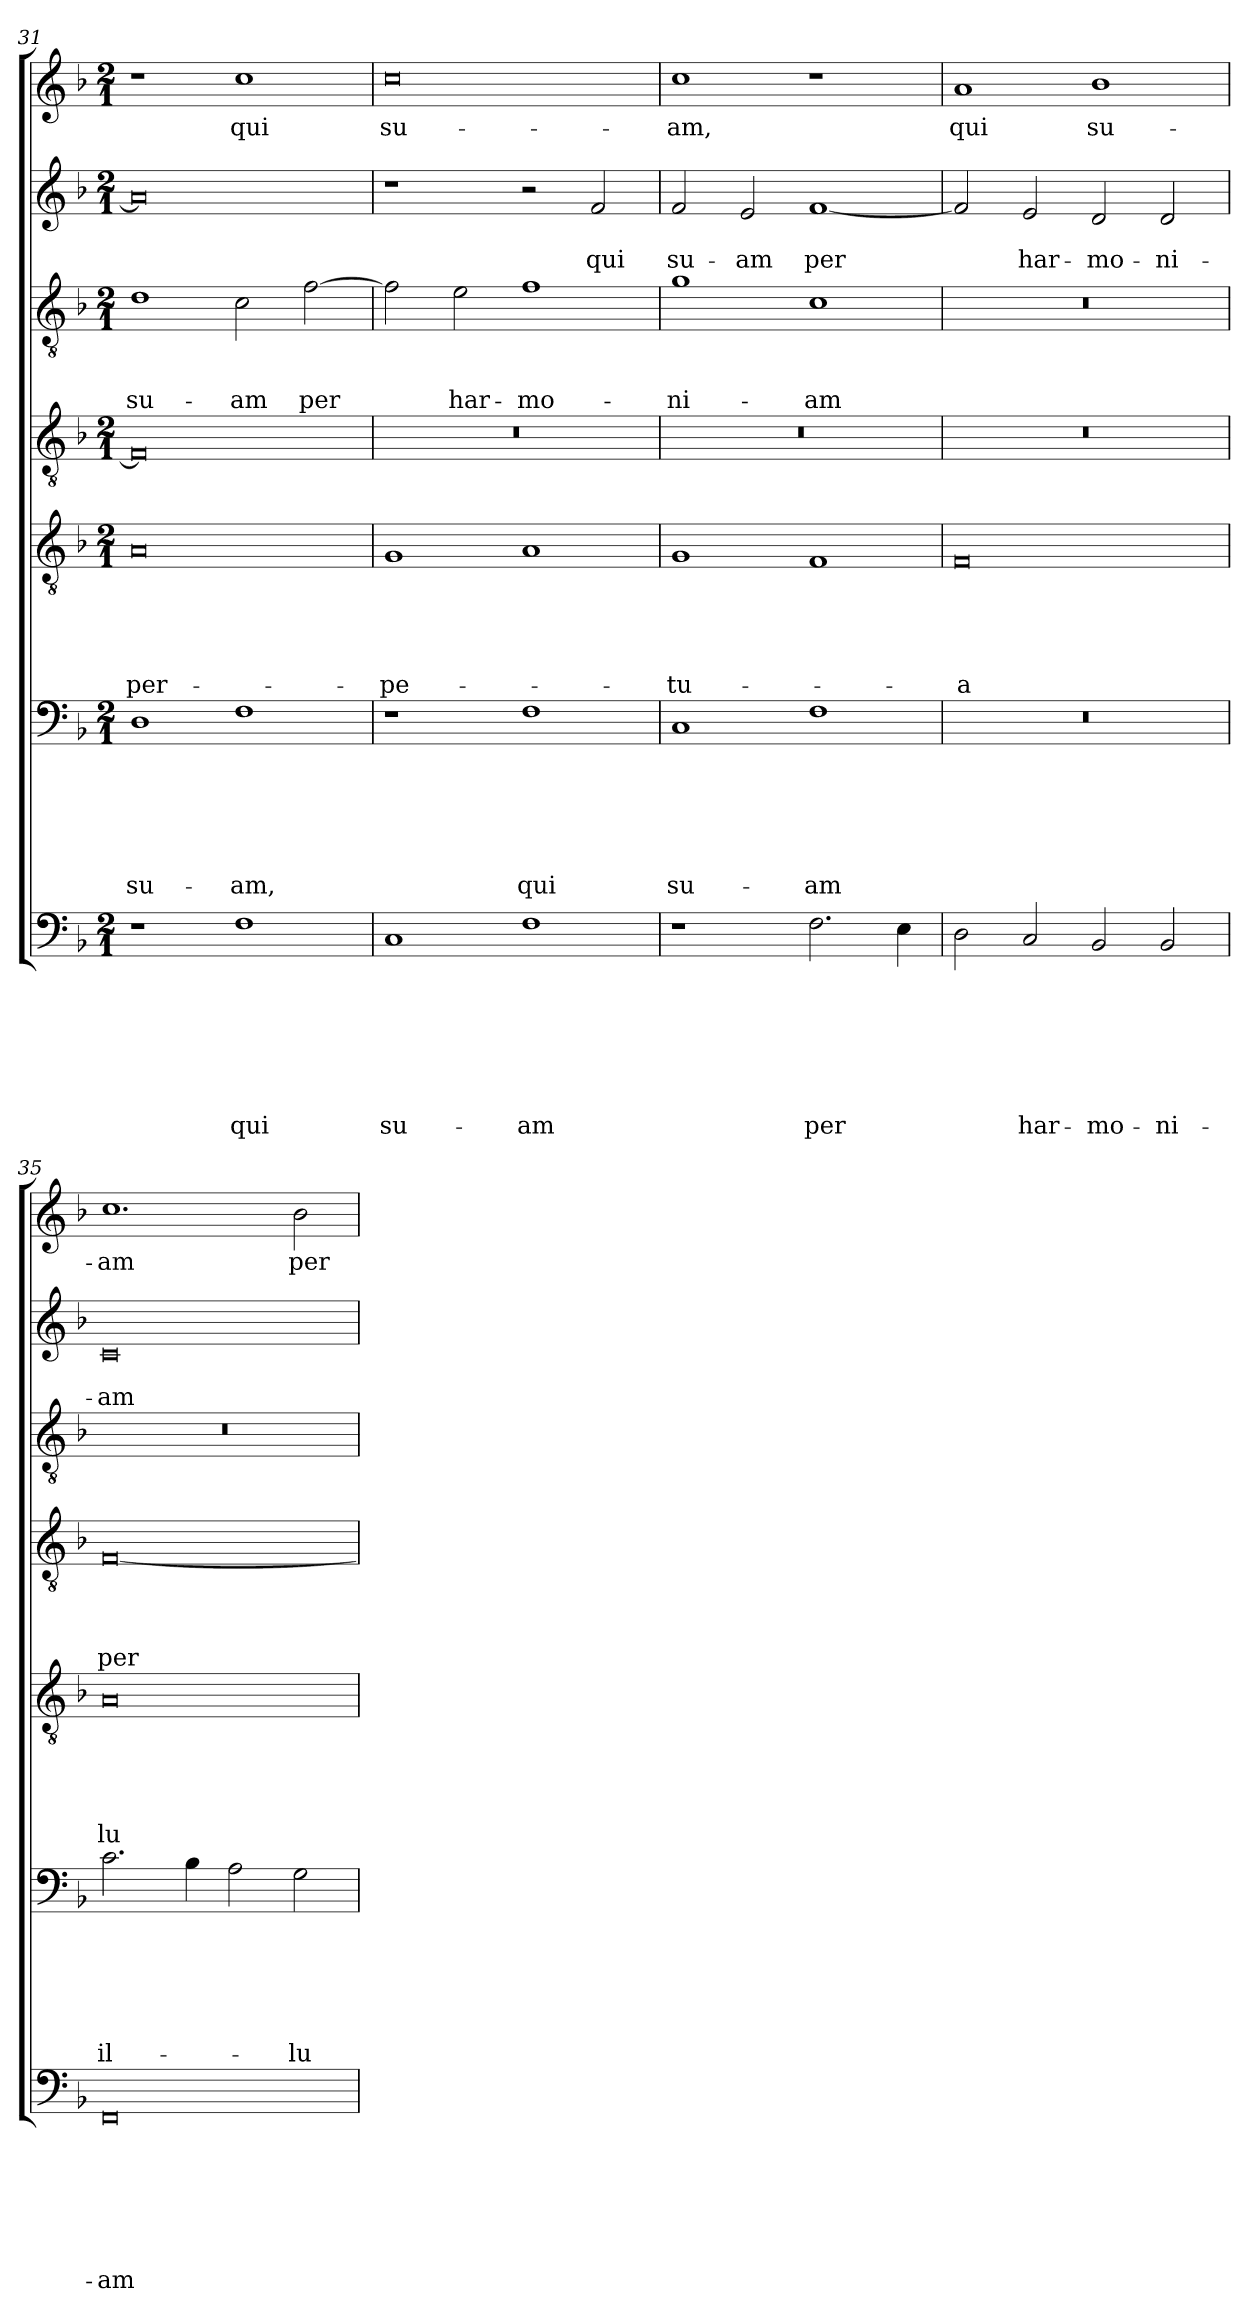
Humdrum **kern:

**kern	**text	**text	**text	**text	**text	**text	**text	**kern	**text	**text	**text	**text	**text	**text	**kern	**text	**text	**text	**text	**text	**kern	**text	**text	**text	**text	**kern	**text	**text	**text	**kern	**text	**text	**kern	**text
*part7	*part7	*part7	*part7	*part7	*part7	*part7	*part7	*part6	*part6	*part6	*part6	*part6	*part6	*part6	*part5	*part5	*part5	*part5	*part5	*part5	*part4	*part4	*part4	*part4	*part4	*part3	*part3	*part3	*part3	*part2	*part2	*part2	*part1	*part1
*staff7	*staff7	*staff7	*staff7	*staff7	*staff7	*staff7	*staff7	*staff6	*staff6	*staff6	*staff6	*staff6	*staff6	*staff6	*staff5	*staff5	*staff5	*staff5	*staff5	*staff5	*staff4	*staff4	*staff4	*staff4	*staff4	*staff3	*staff3	*staff3	*staff3	*staff2	*staff2	*staff2	*staff1	*staff1
!!LO:LB:g=z
*clefF4	*	*	*	*	*	*	*	*clefF4	*	*	*	*	*	*	*clefGv2	*	*	*	*	*	*clefGv2	*	*	*	*	*clefGv2	*	*	*	*clefG2	*	*	*clefG2	*
*k[b-]	*	*	*	*	*	*	*	*k[b-]	*	*	*	*	*	*	*k[b-]	*	*	*	*	*	*k[b-]	*	*	*	*	*k[b-]	*	*	*	*k[b-]	*	*	*k[b-]	*
*F:	*	*	*	*	*	*	*	*F:	*	*	*	*	*	*	*F:	*	*	*	*	*	*F:	*	*	*	*	*F:	*	*	*	*F:	*	*	*F:	*
*M2/1	*	*	*	*	*	*	*	*M2/1	*	*	*	*	*	*	*M2/1	*	*	*	*	*	*M2/1	*	*	*	*	*M2/1	*	*	*	*M2/1	*	*	*M2/1	*
=31	=31	=31	=31	=31	=31	=31	=31	=31	=31	=31	=31	=31	=31	=31	=31	=31	=31	=31	=31	=31	=31	=31	=31	=31	=31	=31	=31	=31	=31	=31	=31	=31	=31	=31
!	!	!	!	!	!	!	!	!	!	!	!	!	!	!LO:LY:b	!	!	!	!	!	!LO:LY:b	!	!	!	!	!	!	!	!	!LO:LY:b	!	!	!	!	!
1r	.	.	.	.	.	.	.	1D	.	.	.	.	.	su-	0A	.	.	.	.	per-	0F]	.	.	.	.	1d	.	.	su-	0a]	.	.	1r	.
!	!	!	!	!	!	!	!LO:LY:b	!	!	!	!	!	!	!LO:LY:b	!	!	!	!	!	!	!	!	!	!	!	!	!	!	!LO:LY:b	!	!	!	!	!LO:LY:b
1F	.	.	.	.	.	.	qui	1F	.	.	.	.	.	-am,	.	.	.	.	.	.	.	.	.	.	.	2c\	.	.	-am	.	.	.	1cc	qui
!	!	!	!	!	!	!	!	!	!	!	!	!	!	!	!	!	!	!	!	!	!	!	!	!	!	!	!	!	!LO:LY:b	!	!	!	!	!
.	.	.	.	.	.	.	.	.	.	.	.	.	.	.	.	.	.	.	.	.	.	.	.	.	.	[2f\	.	.	per	.	.	.	.	.
=32	=32	=32	=32	=32	=32	=32	=32	=32	=32	=32	=32	=32	=32	=32	=32	=32	=32	=32	=32	=32	=32	=32	=32	=32	=32	=32	=32	=32	=32	=32	=32	=32	=32	=32
!	!	!	!	!	!	!	!LO:LY:b	!	!	!	!	!	!	!	!	!	!	!	!	!LO:LY:b	!	!	!	!	!	!	!	!	!	!	!	!	!	!LO:LY:b
1C	.	.	.	.	.	.	su-	1r	.	.	.	.	.	.	1G	.	.	.	.	-pe-	0r	.	.	.	.	2f\]	.	.	.	1r	.	.	0cc	su-
!	!	!	!	!	!	!	!	!	!	!	!	!	!	!	!	!	!	!	!	!	!	!	!	!	!	!	!	!	!LO:LY:b	!	!	!	!	!
.	.	.	.	.	.	.	.	.	.	.	.	.	.	.	.	.	.	.	.	.	.	.	.	.	.	2e\	.	.	har-	.	.	.	.	.
!	!	!	!	!	!	!	!LO:LY:b	!	!	!	!	!	!	!LO:LY:b	!	!	!	!	!	!	!	!	!	!	!	!	!	!	!LO:LY:b	!	!	!	!	!
1F	.	.	.	.	.	.	-am	1F	.	.	.	.	.	qui	1A	.	.	.	.	.	.	.	.	.	.	1f	.	.	-mo-	2r	.	.	.	.
!	!	!	!	!	!	!	!	!	!	!	!	!	!	!	!	!	!	!	!	!	!	!	!	!	!	!	!	!	!	!	!	!LO:LY:b	!	!
.	.	.	.	.	.	.	.	.	.	.	.	.	.	.	.	.	.	.	.	.	.	.	.	.	.	.	.	.	.	2f/	.	qui	.	.
=33	=33	=33	=33	=33	=33	=33	=33	=33	=33	=33	=33	=33	=33	=33	=33	=33	=33	=33	=33	=33	=33	=33	=33	=33	=33	=33	=33	=33	=33	=33	=33	=33	=33	=33
!	!	!	!	!	!	!	!	!	!	!	!	!	!	!LO:LY:b	!	!	!	!	!	!LO:LY:b	!	!	!	!	!	!	!	!	!LO:LY:b	!	!	!LO:LY:b	!	!LO:LY:b
1r	.	.	.	.	.	.	.	1C	.	.	.	.	.	su-	1G	.	.	.	.	-tu-	0r	.	.	.	.	1g	.	.	-ni-	2f/	.	su-	1cc	-am,
!	!	!	!	!	!	!	!	!	!	!	!	!	!	!	!	!	!	!	!	!	!	!	!	!	!	!	!	!	!	!	!	!LO:LY:b	!	!
.	.	.	.	.	.	.	.	.	.	.	.	.	.	.	.	.	.	.	.	.	.	.	.	.	.	.	.	.	.	2e/	.	-am	.	.
!	!	!	!	!	!	!	!LO:LY:b	!	!	!	!	!	!	!LO:LY:b	!	!	!	!	!	!	!	!	!	!	!	!	!	!	!LO:LY:b	!	!	!LO:LY:b	!	!
2.F\	.	.	.	.	.	.	per	1F	.	.	.	.	.	-am	1F	.	.	.	.	.	.	.	.	.	.	1c	.	.	-am	[1f	.	per	1r	.
4E\	.	.	.	.	.	.	.	.	.	.	.	.	.	.	.	.	.	.	.	.	.	.	.	.	.	.	.	.	.	.	.	.	.	.
=34	=34	=34	=34	=34	=34	=34	=34	=34	=34	=34	=34	=34	=34	=34	=34	=34	=34	=34	=34	=34	=34	=34	=34	=34	=34	=34	=34	=34	=34	=34	=34	=34	=34	=34
!	!	!	!	!	!	!	!	!	!	!	!	!	!	!	!	!	!	!	!	!LO:LY:b	!	!	!	!	!	!	!	!	!	!	!	!	!	!LO:LY:b
2D\	.	.	.	.	.	.	.	0r	.	.	.	.	.	.	0F	.	.	.	.	-a	0r	.	.	.	.	0r	.	.	.	2f/]	.	.	1a	qui
!	!	!	!	!	!	!	!LO:LY:b	!	!	!	!	!	!	!	!	!	!	!	!	!	!	!	!	!	!	!	!	!	!	!	!	!LO:LY:b	!	!
2C/	.	.	.	.	.	.	har-	.	.	.	.	.	.	.	.	.	.	.	.	.	.	.	.	.	.	.	.	.	.	2e/	.	har-	.	.
!	!	!	!	!	!	!	!LO:LY:b	!	!	!	!	!	!	!	!	!	!	!	!	!	!	!	!	!	!	!	!	!	!	!	!	!LO:LY:b	!	!LO:LY:b
2BB-/	.	.	.	.	.	.	-mo-	.	.	.	.	.	.	.	.	.	.	.	.	.	.	.	.	.	.	.	.	.	.	2d/	.	-mo-	1b-	su-
!	!	!	!	!	!	!	!LO:LY:b	!	!	!	!	!	!	!	!	!	!	!	!	!	!	!	!	!	!	!	!	!	!	!	!	!LO:LY:b	!	!
2BB-/	.	.	.	.	.	.	-ni-	.	.	.	.	.	.	.	.	.	.	.	.	.	.	.	.	.	.	.	.	.	.	2d/	.	-ni-	.	.
=35	=35	=35	=35	=35	=35	=35	=35	=35	=35	=35	=35	=35	=35	=35	=35	=35	=35	=35	=35	=35	=35	=35	=35	=35	=35	=35	=35	=35	=35	=35	=35	=35	=35	=35
!	!	!	!	!	!	!	!LO:LY:b	!	!	!	!	!	!	!LO:LY:b	!	!	!	!	!	!LO:LY:b	!	!	!	!	!LO:LY:b	!	!	!	!	!	!	!LO:LY:b	!	!LO:LY:b
0FF	.	.	.	.	.	.	-am	2.c\	.	.	.	.	.	il-	0A	.	.	.	.	lu-	[0F	.	.	.	per-	0r	.	.	.	0c	.	-am	1.cc	-am
.	.	.	.	.	.	.	.	4B-\	.	.	.	.	.	.	.	.	.	.	.	.	.	.	.	.	.	.	.	.	.	.	.	.	.	.
.	.	.	.	.	.	.	.	2A\	.	.	.	.	.	.	.	.	.	.	.	.	.	.	.	.	.	.	.	.	.	.	.	.	.	.
!	!	!	!	!	!	!	!	!	!	!	!	!	!	!LO:LY:b	!	!	!	!	!	!	!	!	!	!	!	!	!	!	!	!	!	!	!	!LO:LY:b
.	.	.	.	.	.	.	.	2G\	.	.	.	.	.	-lu-	.	.	.	.	.	.	.	.	.	.	.	.	.	.	.	.	.	.	2b-\	per
=	=	=	=	=	=	=	=	=	=	=	=	=	=	=	=	=	=	=	=	=	=	=	=	=	=	=	=	=	=	=	=	=	=	=
*-	*-	*-	*-	*-	*-	*-	*-	*-	*-	*-	*-	*-	*-	*-	*-	*-	*-	*-	*-	*-	*-	*-	*-	*-	*-	*-	*-	*-	*-	*-	*-	*-	*-	*-
